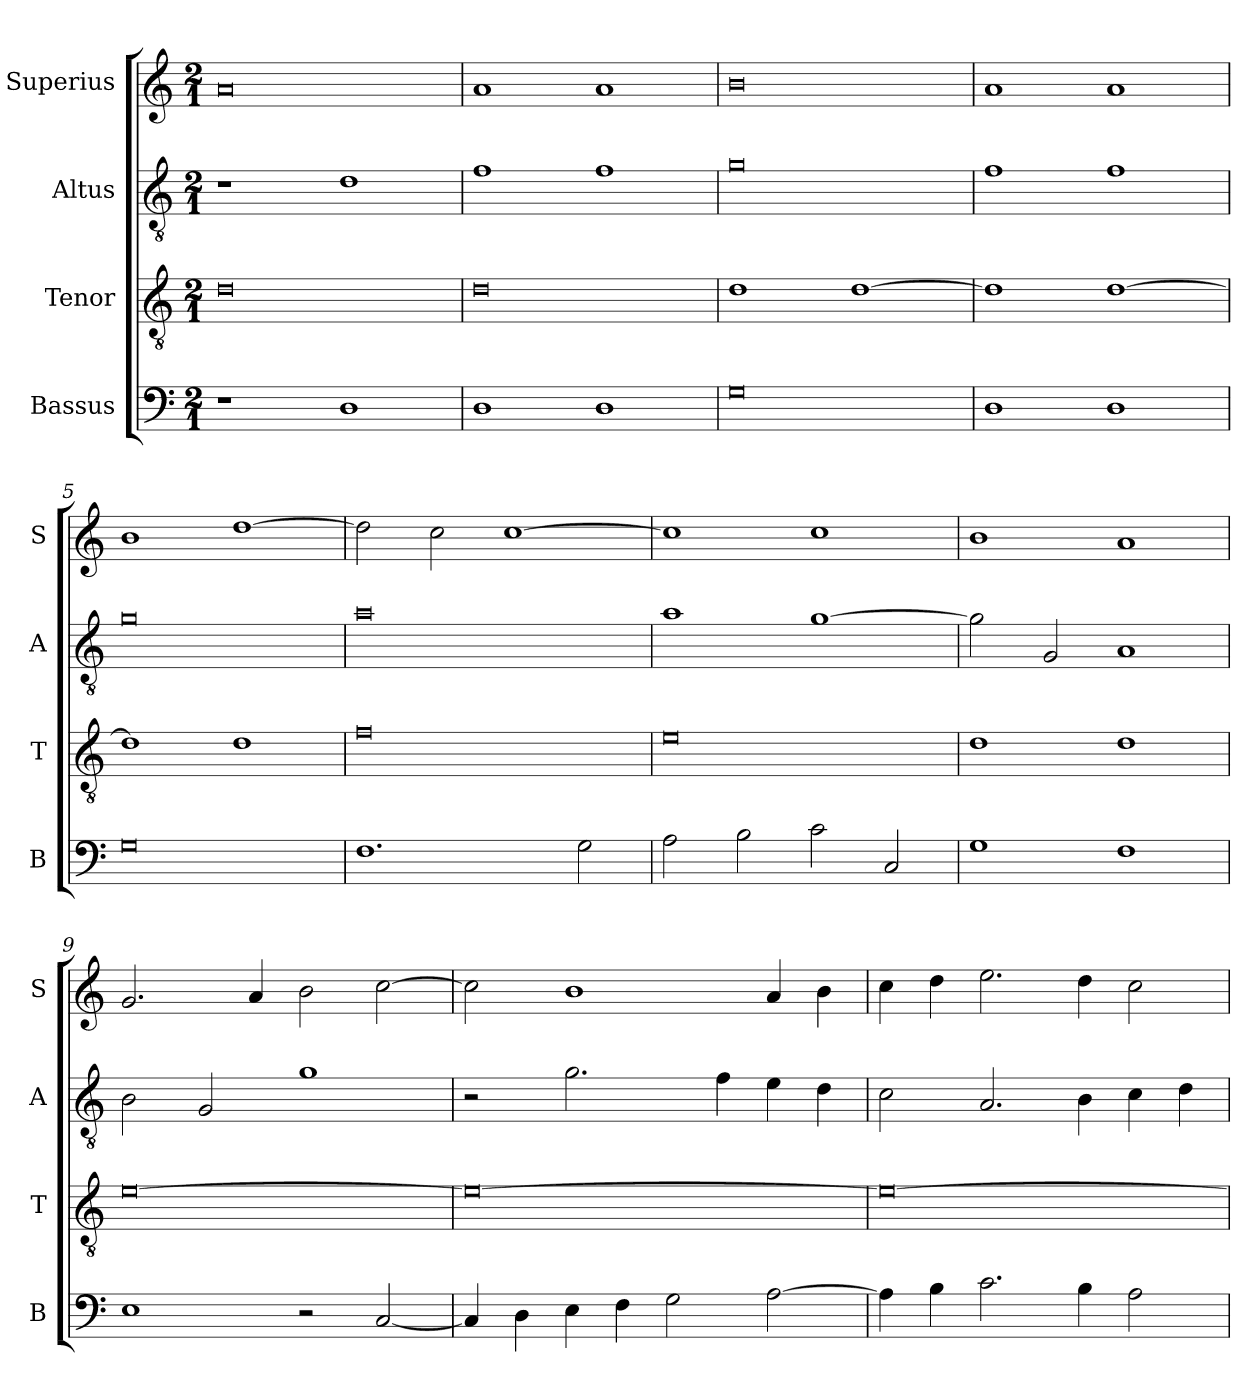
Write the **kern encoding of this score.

**kern	**kern	**kern	**kern
*part4	*part3	*part2	*part1
*staff4	*staff3	*staff2	*staff1
*I"Bassus	*I"Tenor	*I"Altus	*I"Superius
*I'B	*I'T	*I'A	*I'S
*clefF4	*clefGv2	*clefGv2	*clefG2
*k[]	*k[]	*k[]	*k[]
*M2/1	*M2/1	*M2/1	*M2/1
=1	=1	=1	=1
1r	0d	1r	0a
1D	.	1d	.
=2	=2	=2	=2
1D	0d	1f	1a
1D	.	1f	1a
=3	=3	=3	=3
0G	1d	0g	0b
.	[1d	.	.
=4	=4	=4	=4
1D	1d]	1f	1a
1D	[1d	1f	1a
=5	=5	=5	=5
0G	1d]	0g	1b
.	1d	.	[1dd
=6	=6	=6	=6
1.F	0f	0a	2dd\]
.	.	.	2cc\
.	.	.	[1cc
2G\	.	.	.
=7	=7	=7	=7
2A\	0e	1a	1cc]
2B\	.	.	.
2c\	.	[1g	1cc
2C/	.	.	.
=8	=8	=8	=8
1G	1d	2g\]	1b
.	.	2G/	.
1F	1d	1A	1a
=9	=9	=9	=9
1E	[0e	2B\	2.g/
.	.	2G/	.
.	.	.	4a/
2r	.	1g	2b\
[2C/	.	.	[2cc\
=10	=10	=10	=10
4C/]	0e_	2r	2cc\]
4D\	.	.	.
4E\	.	2.g\	1b
4F\	.	.	.
2G\	.	.	.
.	.	4f\	.
[2A\	.	4e\	4a/
.	.	4d\	4b\
=11	=11	=11	=11
4A\]	0e_	2c\	4cc\
4B\	.	.	4dd\
2.c\	.	2.A/	2.ee\
4B\	.	4B\	4dd\
2A\	.	4c\	2cc\
.	.	4d\	.
=	=	=	=
*-	*-	*-	*-
